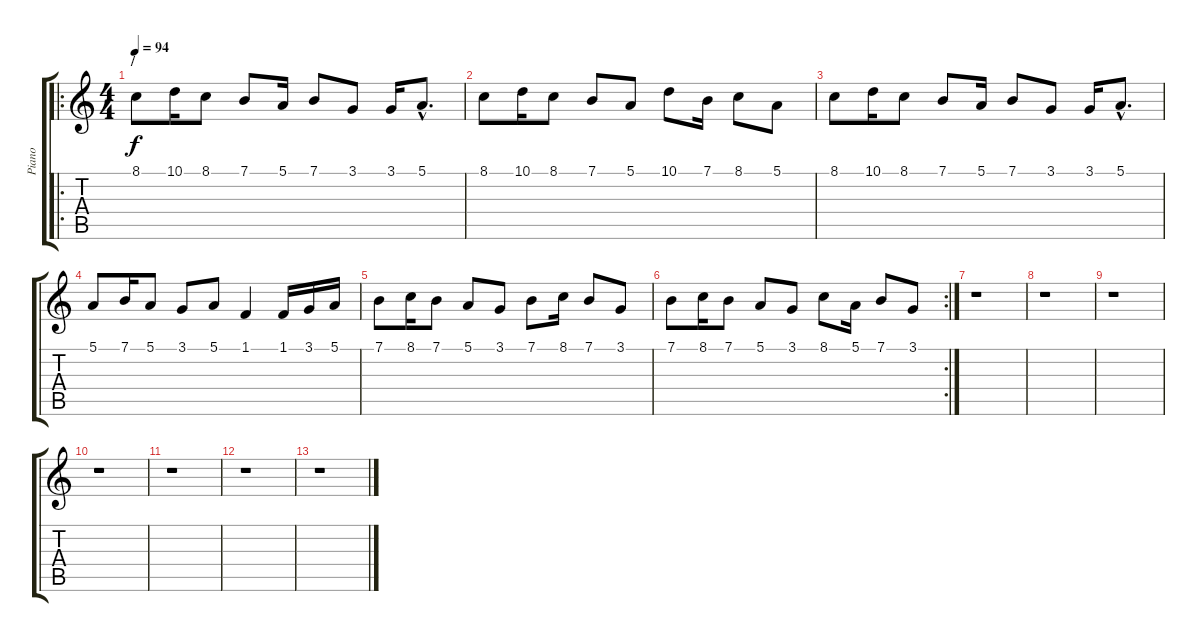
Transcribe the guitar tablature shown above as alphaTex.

\track ("Piano" "Piano") {instrument electricgrandpiano}
\staff {score tabs}
\tuning (E4 B3 G3 D3 A2 E2) {hide}
\ro
\ts (4 4)
\section ("" "/")
\tempo 94
\clef g2
\ks c
8.1.8{dy f} 10.1.16 8.1.8 7.1.8 5.1.16 7.1.8 3.1.8 3.1.16 5.1{hac}.8{d} |
8.1.8 10.1.16 8.1.8 7.1.8 5.1.8 10.1.8 7.1.16 8.1.8 5.1.8 |
8.1.8 10.1.16 8.1.8 7.1.8 5.1.16 7.1.8 3.1.8 3.1.16 5.1{hac}.8{d} |
5.1.8 7.1.16 5.1.8 3.1.8 5.1.8 1.1.4 1.1.16 3.1.16 5.1.16 |
7.1.8 8.1.16 7.1.8 5.1.8 3.1.8 7.1.8 8.1.16 7.1.8 3.1.8 |
\rc 2
7.1.8 8.1.16 7.1.8 5.1.8 3.1.8 8.1.8 5.1.16 7.1.8 3.1.8 |
r.1 |
r.1 |
r.1 |
r.1 |
r.1 |
r.1 |
r.1
